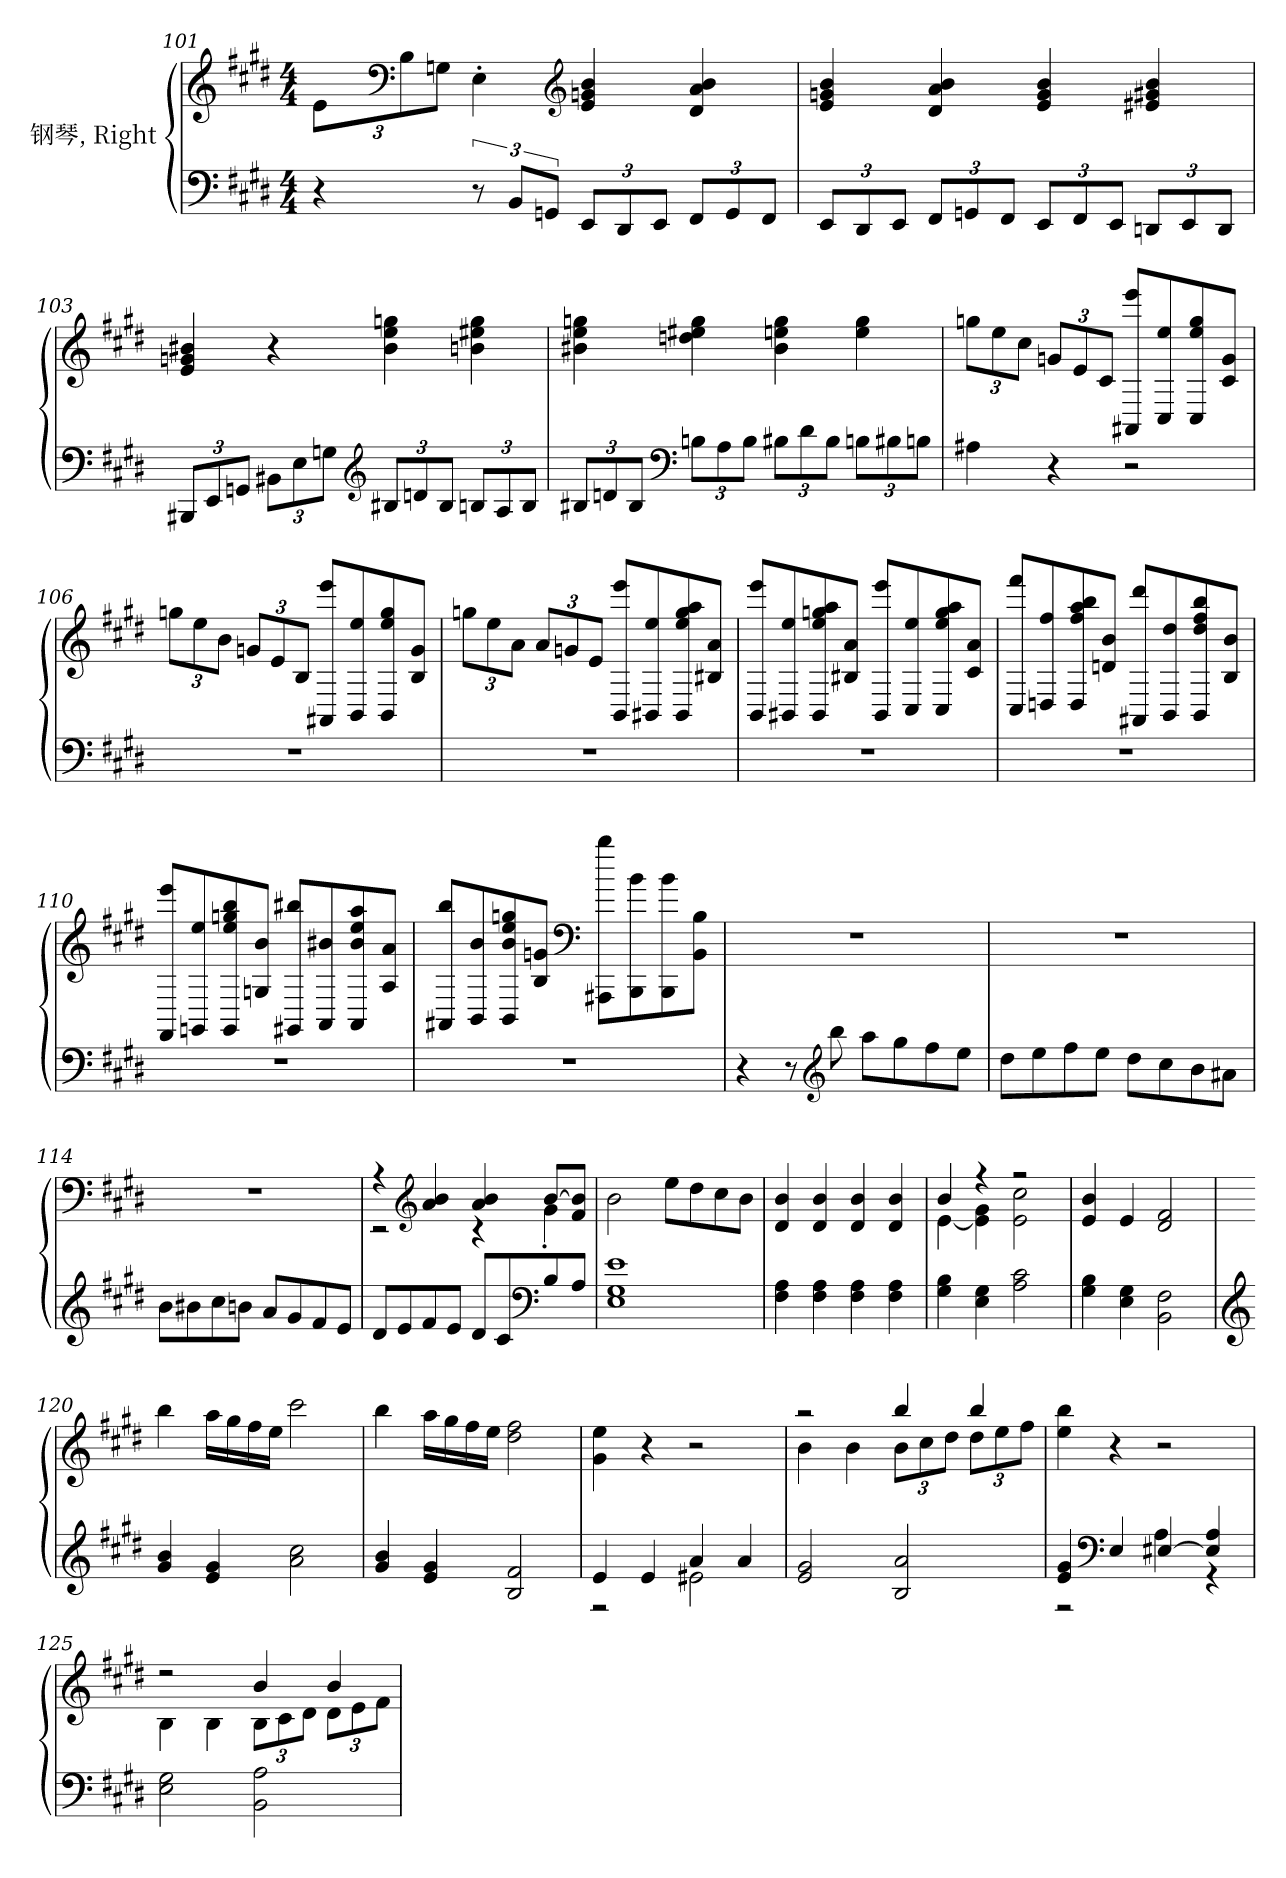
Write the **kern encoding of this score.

**kern	**kern
*part1	*part1
*staff2	*staff1
*I"钢琴, Right	*
!!LO:PB:g=z
*clefF4	*clefG2
*k[f#c#g#d#]	*k[f#c#g#d#]
*M4/4	*M4/4
*	*Xbrackettup
=101	=101
4r	12e\L
*	*clefF4
.	12B\
.	12Gn\J
*	*MM129
12r	4E'\
12BB/L	.
12GGn/J	.
*	*clefG2
*Xbrackettup	*
12EE/L	4e/ 4gn/ 4b/
12DD#/	.
12EE/J	.
12FF#/L	4d#/ 4a/ 4b/
12GG/	.
12FF#/J	.
=102	=102
12EE/L	4e/ 4gn/ 4b/
12DD#/	.
12EE/J	.
12FF#/L	4d#/ 4a/ 4b/
12GGn/	.
12FF#/J	.
*	*MM133
12EE/L	4e/ 4g/ 4b/
12FF#/	.
12EE/J	.
12DDn/L	4e#X/ 4g#X/ 4b/
12EE/	.
12DD/J	.
!!LO:LB:g=z
=103	=103
*	*MM135
12BBB#X/L	4e/ 4gn/ 4b#X/
12EE/	.
12GGn/J	.
12BB#X\L	4r
12E\	.
12Gn\J	.
*clefG2	*
12B#X/L	4b#\ 4ee\ 4ggn\
12dn/	.
12B#/J	.
12Bn/L	4bn\ 4ee#X\ 4gg\
12A/	.
12B/J	.
=104	=104
12B#X/L	4b#X\ 4ee\ 4ggn\
12dn/	.
12B#/J	.
*clefF4	*
12Bn\L	4ddn\ 4ee#X\ 4gg\
12A\	.
12B\J	.
12B#X\L	4b#\ 4een\ 4gg\
12d\	.
12B#\J	.
12Bn\L	4ee\ 4gg\
12B#X\	.
12Bn\J	.
!!LO:LB:g=z
=105	=105
*	*MM120
4A#X\	12ggn\L
.	12ee\
.	12cc#\J
4r	12gn/L
.	12e/
.	12c#/J
2r	8AA#X/ 8eee/L
.	8C#/ 8ee/
.	8C#/ 8ee/ 8gg/
.	8c#/ 8g/J
=106	=106
1r	12ggn\L
.	12ee\
*	*MM143
.	12b\J
.	12gn/L
.	12e/
.	12B/J
.	8AA#X/ 8eee/L
.	8BB/ 8ee/
.	8BB/ 8ee/ 8gg/
.	8B/ 8g/J
=107	=107
1r	12ggn\L
.	12ee\
.	12a\J
.	12a/L
.	12gn/
.	12e/J
.	8BB/ 8eee/L
.	8BB#X/ 8ee/
.	8BB#/ 8ee/ 8gg/ 8aa/
.	8B#X/ 8a/J
!!LO:LB:g=z
=108	=108
1r	8BB/ 8eee/L
.	8BB#X/ 8ee/
.	8BB#/ 8ee/ 8ggn/ 8aa/
.	8B#X/ 8a/J
.	8BB#/ 8eee/L
.	8C#/ 8ee/
.	8C#/ 8ee/ 8gg/ 8aa/
.	8c#/ 8a/J
=109	=109
1r	8C#/ 8fff#/L
.	8Dn/ 8ff#/
.	8D/ 8ff#/ 8aa/ 8bb/
.	8dn/ 8b/J
*	*MM150
.	8AA#X/ 8ddd#/L
.	8BB/ 8dd#/
.	8BB/ 8dd#/ 8ff#/ 8bb/
.	8B/ 8b/J
=110	=110
1r	8FF#/ 8eee/L
.	8GGn/ 8ee/
.	8GG/ 8ee/ 8ggn/ 8bb/
.	8Gn/ 8b/J
*	*MM150
.	8GG#X/ 8bb#X/L
.	8AA/ 8b#X/
.	8AA/ 8b#/ 8ee/ 8aa/
.	8A/ 8a/J
!!LO:LB:g=z
=111	=111
*	*MM150
1r	8AA#X/ 8bb/L
.	8BB/ 8b/
*	*MM127
.	8BB/ 8b/ 8ee/ 8ggn/
*	*MM108
.	8B/ 8gn/J
*	*clefF4
*	*MM106
.	8AAA#X\ 8bb\L
*	*MM102
.	8BBB\ 8b\
.	8BBB\ 8b\
.	8BB\ 8B\J
=112	=112
*	*MM40
4r	1r
8r	.
*clefG2	*
8bb\	.
8aa\L	.
8gg#\	.
8ff#\	.
8ee\J	.
=113	=113
8dd#\L	1r
8ee\	.
8ff#\	.
8ee\J	.
8dd#\L	.
8cc#\	.
8b\	.
8a#X\J	.
=114	=114
8b\L	1r
8b#X\	.
8cc#\	.
8bn\J	.
8a/L	.
8g#/	.
8f#/	.
8e/J	.
!!LO:LB:g=z
=115	=115
*	*^
8d#/L	4r	2r
8e/	.	.
*	*clefG2	*
8f#/	4a/ 4b/	.
8e/J	.	.
8d#/L	4a/ 4b/	4r
8c#/	.	.
*clefF4	*	*
8B/	[8b/L	4g#'\
*	*MM60	*
8A/J	8f#/ 8b/]J	.
*	*v	*v
=116	=116
*	*MM40
1E 1G# 1e	2b\
*	*MM120
.	8ee\L
.	8dd#\
.	8cc#\
.	8b\J
=117	=117
*	*MM91
4F#\ 4A\	4d#/ 4b/
*	*MM116
4F#\ 4A\	4d#/ 4b/
4F#\ 4A\	4d#/ 4b/
*	*MM125
4F#\ 4A\	4d#/ 4b/
=118	=118
*	*MM120
*	*^
4G#\ 4B\	4b/	[4e\
4E\ 4G#\	4r	4e\] 4g#\
*	*MM110	*
2A\ 2c#\	2r	2e\ 2cc#\
*	*v	*v
=119	=119
*	*MM121
4G#\ 4B\	4e/ 4b/
4E\ 4G#\	4e/
*	*MM100
2BB\ 2F#\	2d#/ 2f#/
=120	=120
*clefG2	*
*	*MM107
4g#/ 4b/	4bb\
4e/ 4g#/	16aa\LL
.	16gg#\
.	16ff#\
*	*MM70
.	16ee\JJ
*	*MM110
2a\ 2cc#\	2ccc#\
!!LO:PB:g=z
=121	=121
*	*MM100
4g#/ 4b/	4bb\
4e/ 4g#/	16aa\LL
.	16gg#\
.	16ff#\
*	*MM70
.	16ee\JJ
*	*MM91
2B/ 2f#/	2dd#\ 2ff#\
=122	=122
*	*MM100
*^	*
4e/	2r	4g#\ 4ee\
4e/	.	4r
4a/	2e#X\	2r
4a/	.	.
*v	*v	*
=123	=123
*	*^
2e/ 2g#/	2r	4b\
.	.	4b\
2B/ 2a/	4bb/	12b\L
.	.	12cc#\
.	.	12dd#\J
.	4bb/	12dd#\L
.	.	12ee\
.	.	12ff#\J
*	*v	*v
=124	=124
*^	*
4e/ 4g#/	2r	4ee\ 4bb\
*clefF4	*	*
4E/	.	4r
[4E#X/	4A\	2r
4E#/] 4A/	4r	.
*v	*v	*
=125	=125
*	*MM130
*	*^
2E\ 2G#\	2r	4B\
.	.	4B\
2BB\ 2A\	4b/	12B\L
.	.	12c#\
.	.	12d#\J
.	4b/	12d#\L
.	.	12e\
.	.	12f#\J
*	*v	*v
=	=
*-	*-
